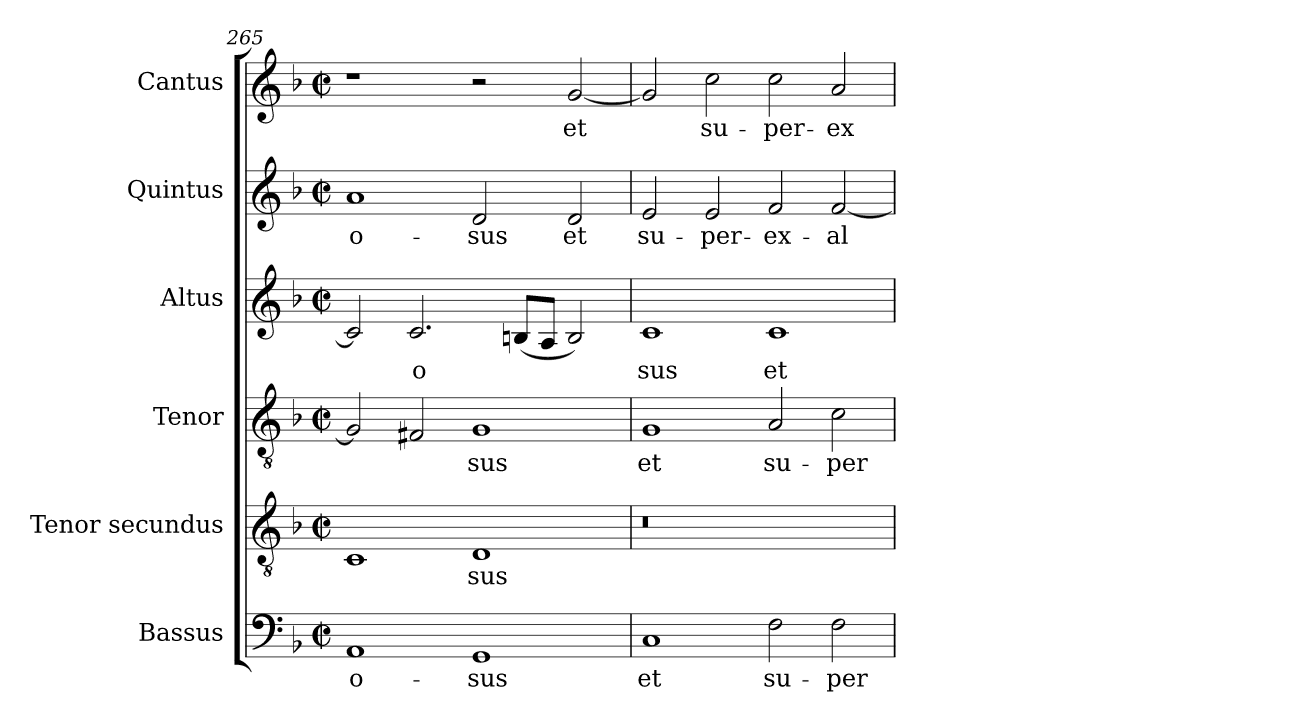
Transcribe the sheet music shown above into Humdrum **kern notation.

**kern	**text	**kern	**text	**kern	**text	**kern	**text	**kern	**text	**kern	**text
*part6	*part6	*part5	*part5	*part4	*part4	*part3	*part3	*part2	*part2	*part1	*part1
*staff6	*staff6	*staff5	*staff5	*staff4	*staff4	*staff3	*staff3	*staff2	*staff2	*staff1	*staff1
*I"Bassus	*	*I"Tenor  secundus	*	*I"Tenor	*	*I"Altus	*	*I"Quintus	*	*I"Cantus	*
*I'B	*	*	*	*I'T	*	*I'A	*	*I'Q	*	*I'C	*
*clefF4	*	*clefGv2	*	*clefGv2	*	*clefG2	*	*clefG2	*	*clefG2	*
*k[b-]	*	*k[b-]	*	*k[b-]	*	*k[b-]	*	*k[b-]	*	*k[b-]	*
*F:	*	*F:	*	*F:	*	*F:	*	*F:	*	*F:	*
*M2/2	*	*M2/2	*	*M2/2	*	*M2/2	*	*M2/2	*	*M2/2	*
*met(c|)	*	*met(c|)	*	*met(c|)	*	*met(c|)	*	*met(c|)	*	*met(c|)	*
=265	=265	=265	=265	=265	=265	=265	=265	=265	=265	=265	=265
!	!LO:LY:b:cj	!	!LO:LY:b:cj	!	!LO:LY:b:cj	!	!LO:LY:b:cj	!	!LO:LY:b:cj	!	!
1AA	-o-	1C	.	2G/]	--	2c/]	.	1a	-o-	1r	.
!	!	!	!	!	!LO:LY:b:cj	!	!LO:LY:b:cj	!	!	!	!
.	.	.	.	2F#/	--	2.c/	o	.	.	.	.
!	!LO:LY:b:cj	!	!LO:LY:b:cj	!	!LO:LY:b:cj	!	!	!	!LO:LY:b:cj	!	!
1GG	-sus	1D	sus	1G	-sus	.	.	2d/	-sus	2r	.
!	!	!	!	!	!	!	!LO:LY:b:cj	!	!	!	!
.	.	.	.	.	.	(>8Bn/L	.	.	.	.	.
!	!	!	!	!	!	!	!LO:LY:b:cj	!	!	!	!
.	.	.	.	.	.	8A/J	.	.	.	.	.
!	!	!	!	!	!	!	!LO:LY:b:cj	!	!LO:LY:b:cj	!	!LO:LY:b:cj
.	.	.	.	.	.	2B/)	.	2d/	et	[<2g/	et
=266	=266	=266	=266	=266	=266	=266	=266	=266	=266	=266	=266
!	!LO:LY:b:cj	!	!	!	!LO:LY:b:cj	!	!LO:LY:b:cj	!	!LO:LY:b:cj	!	!LO:LY:b:cj
1C	et	0r	.	1G	et	1c	sus	2e/	su-	2g/]	.
!	!	!	!	!	!	!	!	!	!LO:LY:b:cj	!	!LO:LY:b:cj
.	.	.	.	.	.	.	.	2e/	-per-	2cc\	su-
!	!LO:LY:b:cj	!	!	!	!LO:LY:b:cj	!	!LO:LY:b:cj	!	!LO:LY:b:cj	!	!LO:LY:b:cj
2F\	su-	.	.	2A/	su-	1c	et	2f/	-ex-	2cc\	-per-
!	!LO:LY:b:cj	!	!	!	!LO:LY:b:cj	!	!	!	!LO:LY:b:cj	!	!LO:LY:b:cj
2F\	-per-	.	.	2c\	-per-	.	.	[<2f/	-al-	2a/	-ex-
=	=	=	=	=	=	=	=	=	=	=	=
*-	*-	*-	*-	*-	*-	*-	*-	*-	*-	*-	*-
